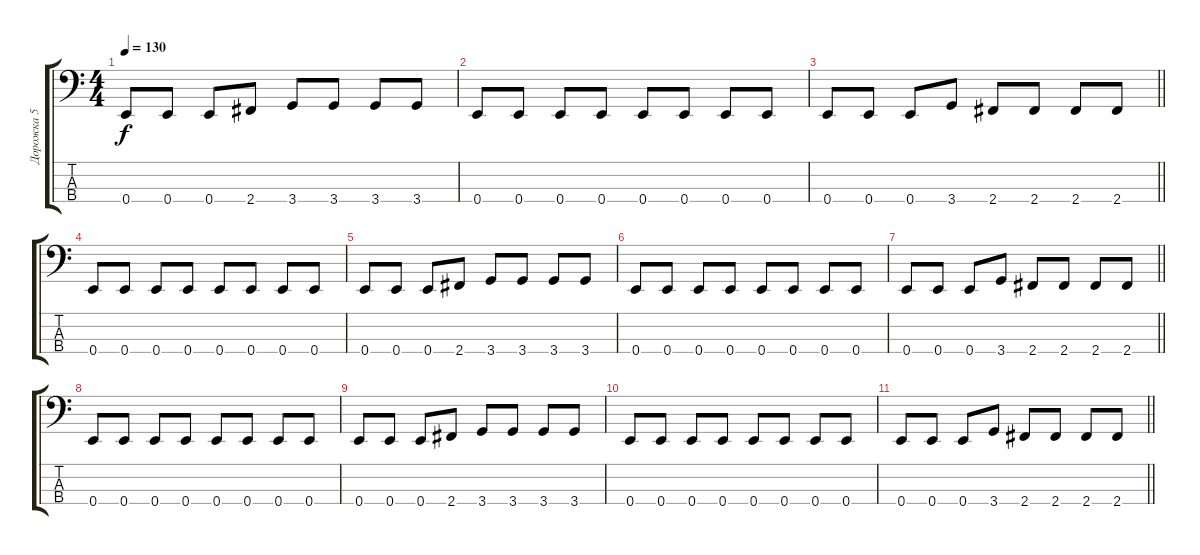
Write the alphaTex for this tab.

\track ("Дорожка 5" "Дорожка 5") {instrument electricbasspick}
\staff {score tabs}
\tuning (G2 D2 A1 E1) {hide}
\ts (4 4)
\tempo 130
\clef f4
\ks c
0.4.8{dy f} 0.4.8 0.4.8 2.4.8 3.4.8 3.4.8 3.4.8 3.4.8 |
0.4.8 0.4.8 0.4.8 0.4.8 0.4.8 0.4.8 0.4.8 0.4.8 |
\barLineRight lightlight
0.4.8 0.4.8 0.4.8 3.4.8 2.4.8 2.4.8 2.4.8 2.4.8 |
0.4.8 0.4.8 0.4.8 0.4.8 0.4.8 0.4.8 0.4.8 0.4.8 |
0.4.8 0.4.8 0.4.8 2.4.8 3.4.8 3.4.8 3.4.8 3.4.8 |
0.4.8 0.4.8 0.4.8 0.4.8 0.4.8 0.4.8 0.4.8 0.4.8 |
\barLineRight lightlight
0.4.8 0.4.8 0.4.8 3.4.8 2.4.8 2.4.8 2.4.8 2.4.8 |
0.4.8 0.4.8 0.4.8 0.4.8 0.4.8 0.4.8 0.4.8 0.4.8 |
0.4.8 0.4.8 0.4.8 2.4.8 3.4.8 3.4.8 3.4.8 3.4.8 |
0.4.8 0.4.8 0.4.8 0.4.8 0.4.8 0.4.8 0.4.8 0.4.8 |
\barLineRight lightlight
0.4.8 0.4.8 0.4.8 3.4.8 2.4.8 2.4.8 2.4.8 2.4.8
